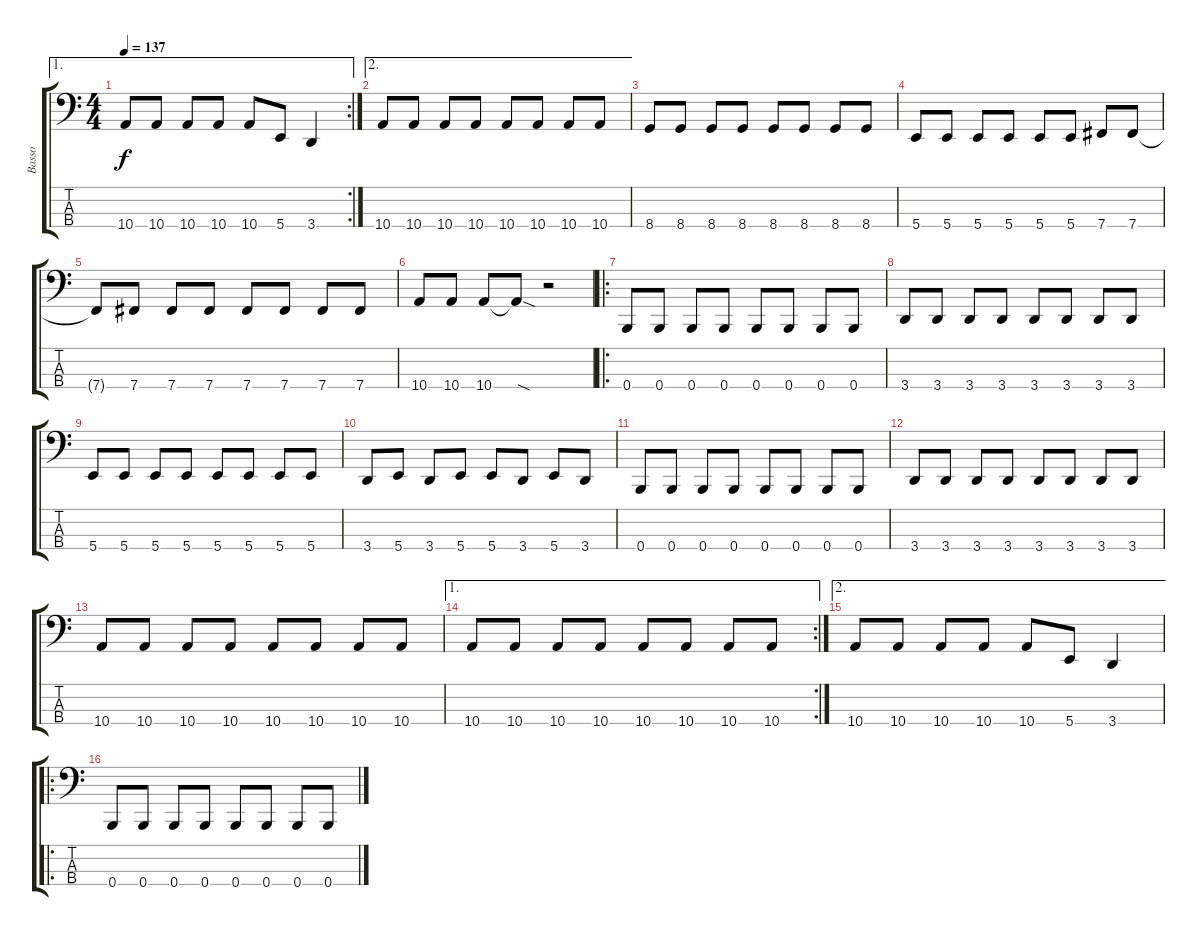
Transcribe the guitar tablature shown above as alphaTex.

\track ("Basso" "Basso") {instrument electricbasspick}
\staff {score tabs}
\tuning (E2 B1 Gb1 B0) {hide}
\ae 1
\rc 2
\ts (4 4)
\tempo 137
\clef f4
\ks c
10.4.8{dy f} 10.4.8 10.4.8 10.4.8 10.4.8 5.4.8 3.4.4 |
\ae 2
10.4.8 10.4.8 10.4.8 10.4.8 10.4.8 10.4.8 10.4.8 10.4.8 |
8.4.8 8.4.8 8.4.8 8.4.8 8.4.8 8.4.8 8.4.8 8.4.8 |
5.4.8 5.4.8 5.4.8 5.4.8 5.4.8 5.4.8 7.4.8 7.4.8 |
7.4{t}.8 7.4.8 7.4.8 7.4.8 7.4.8 7.4.8 7.4.8 7.4.8 |
10.4.8 10.4.8 10.4.8 10.4{sod t}.8 r.2 |
\ro
0.4.8 0.4.8 0.4.8 0.4.8 0.4.8 0.4.8 0.4.8 0.4.8 |
3.4.8 3.4.8 3.4.8 3.4.8 3.4.8 3.4.8 3.4.8 3.4.8 |
5.4.8 5.4.8 5.4.8 5.4.8 5.4.8 5.4.8 5.4.8 5.4.8 |
3.4.8 5.4.8 3.4.8 5.4.8 5.4.8 3.4.8 5.4.8 3.4.8 |
0.4.8 0.4.8 0.4.8 0.4.8 0.4.8 0.4.8 0.4.8 0.4.8 |
3.4.8 3.4.8 3.4.8 3.4.8 3.4.8 3.4.8 3.4.8 3.4.8 |
10.4.8 10.4.8 10.4.8 10.4.8 10.4.8 10.4.8 10.4.8 10.4.8 |
\ae 1
\rc 2
10.4.8 10.4.8 10.4.8 10.4.8 10.4.8 10.4.8 10.4.8 10.4.8 |
\ae 2
10.4.8 10.4.8 10.4.8 10.4.8 10.4.8 5.4.8 3.4.4 |
\ro
0.4.8 0.4.8 0.4.8 0.4.8 0.4.8 0.4.8 0.4.8 0.4.8
